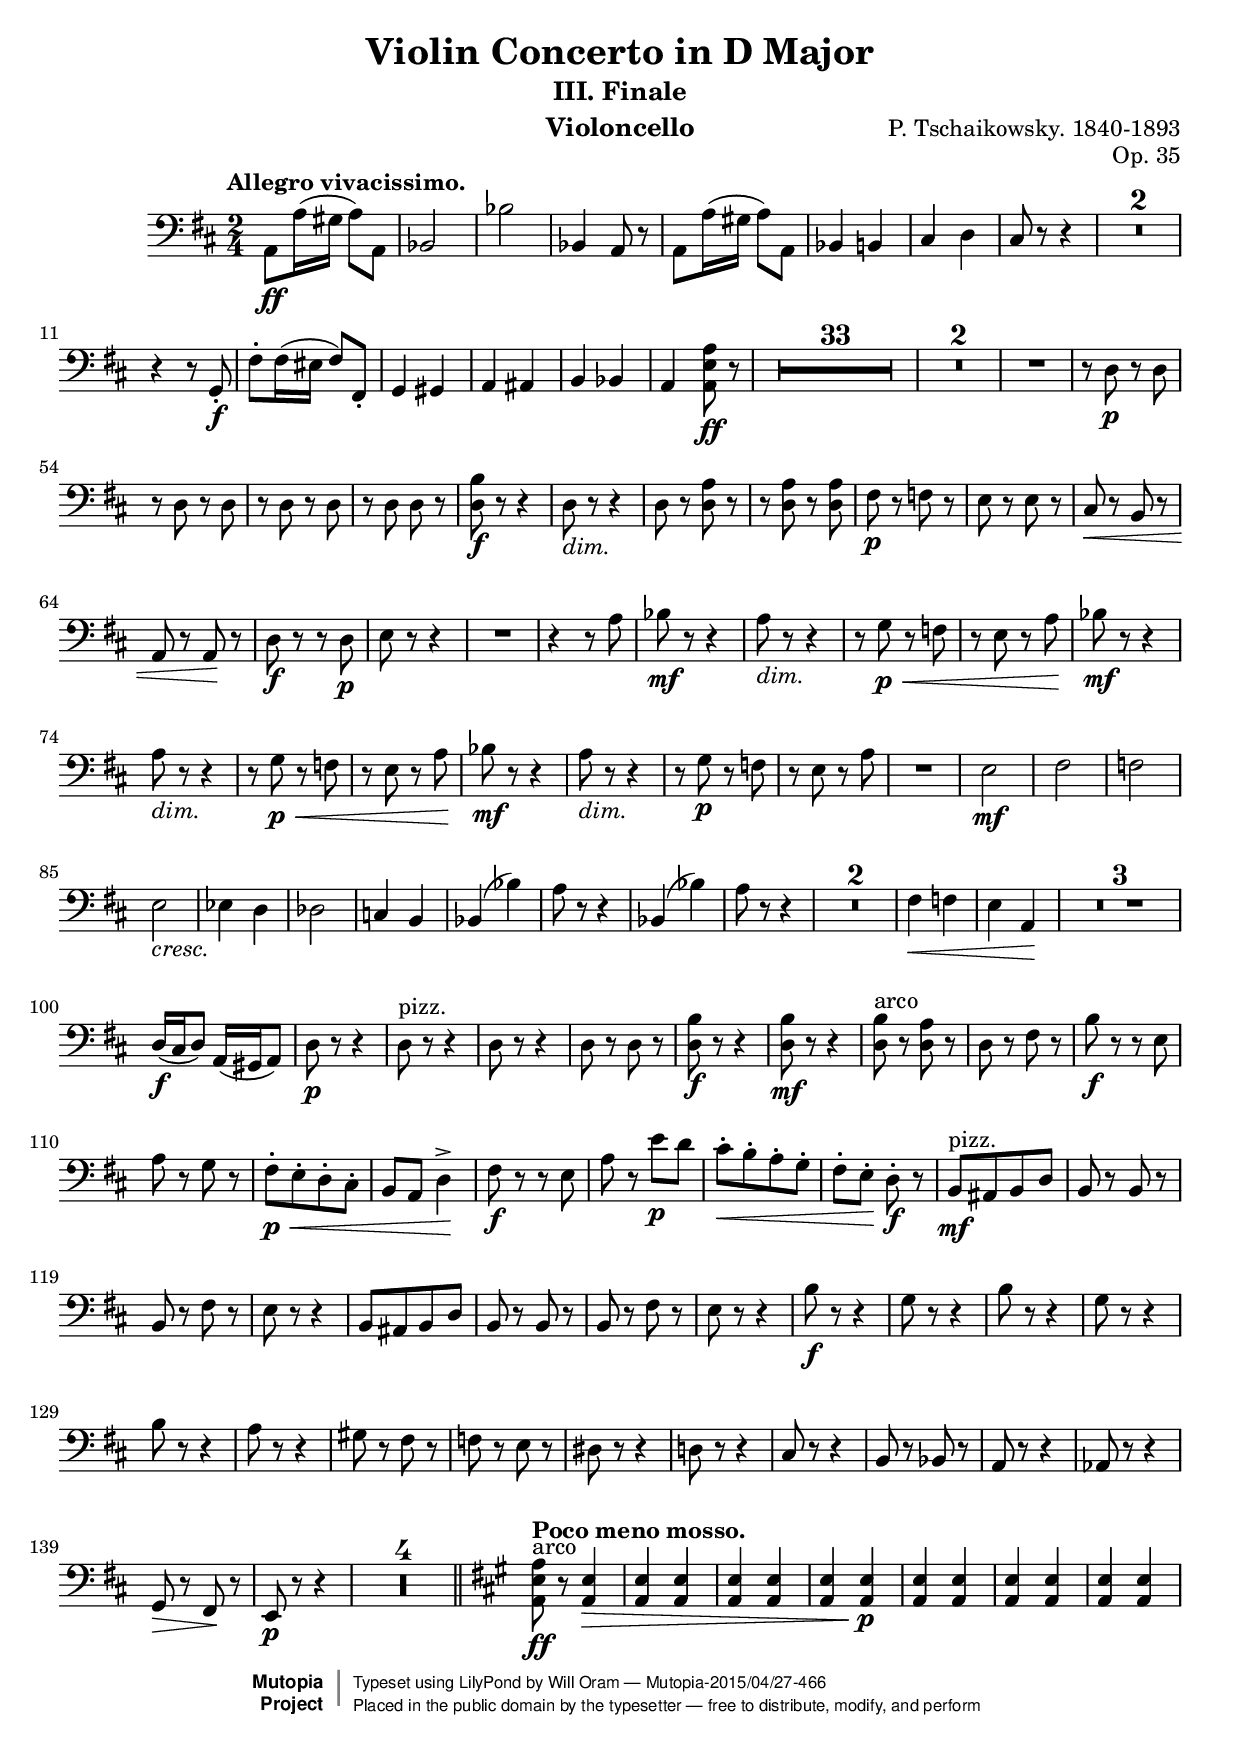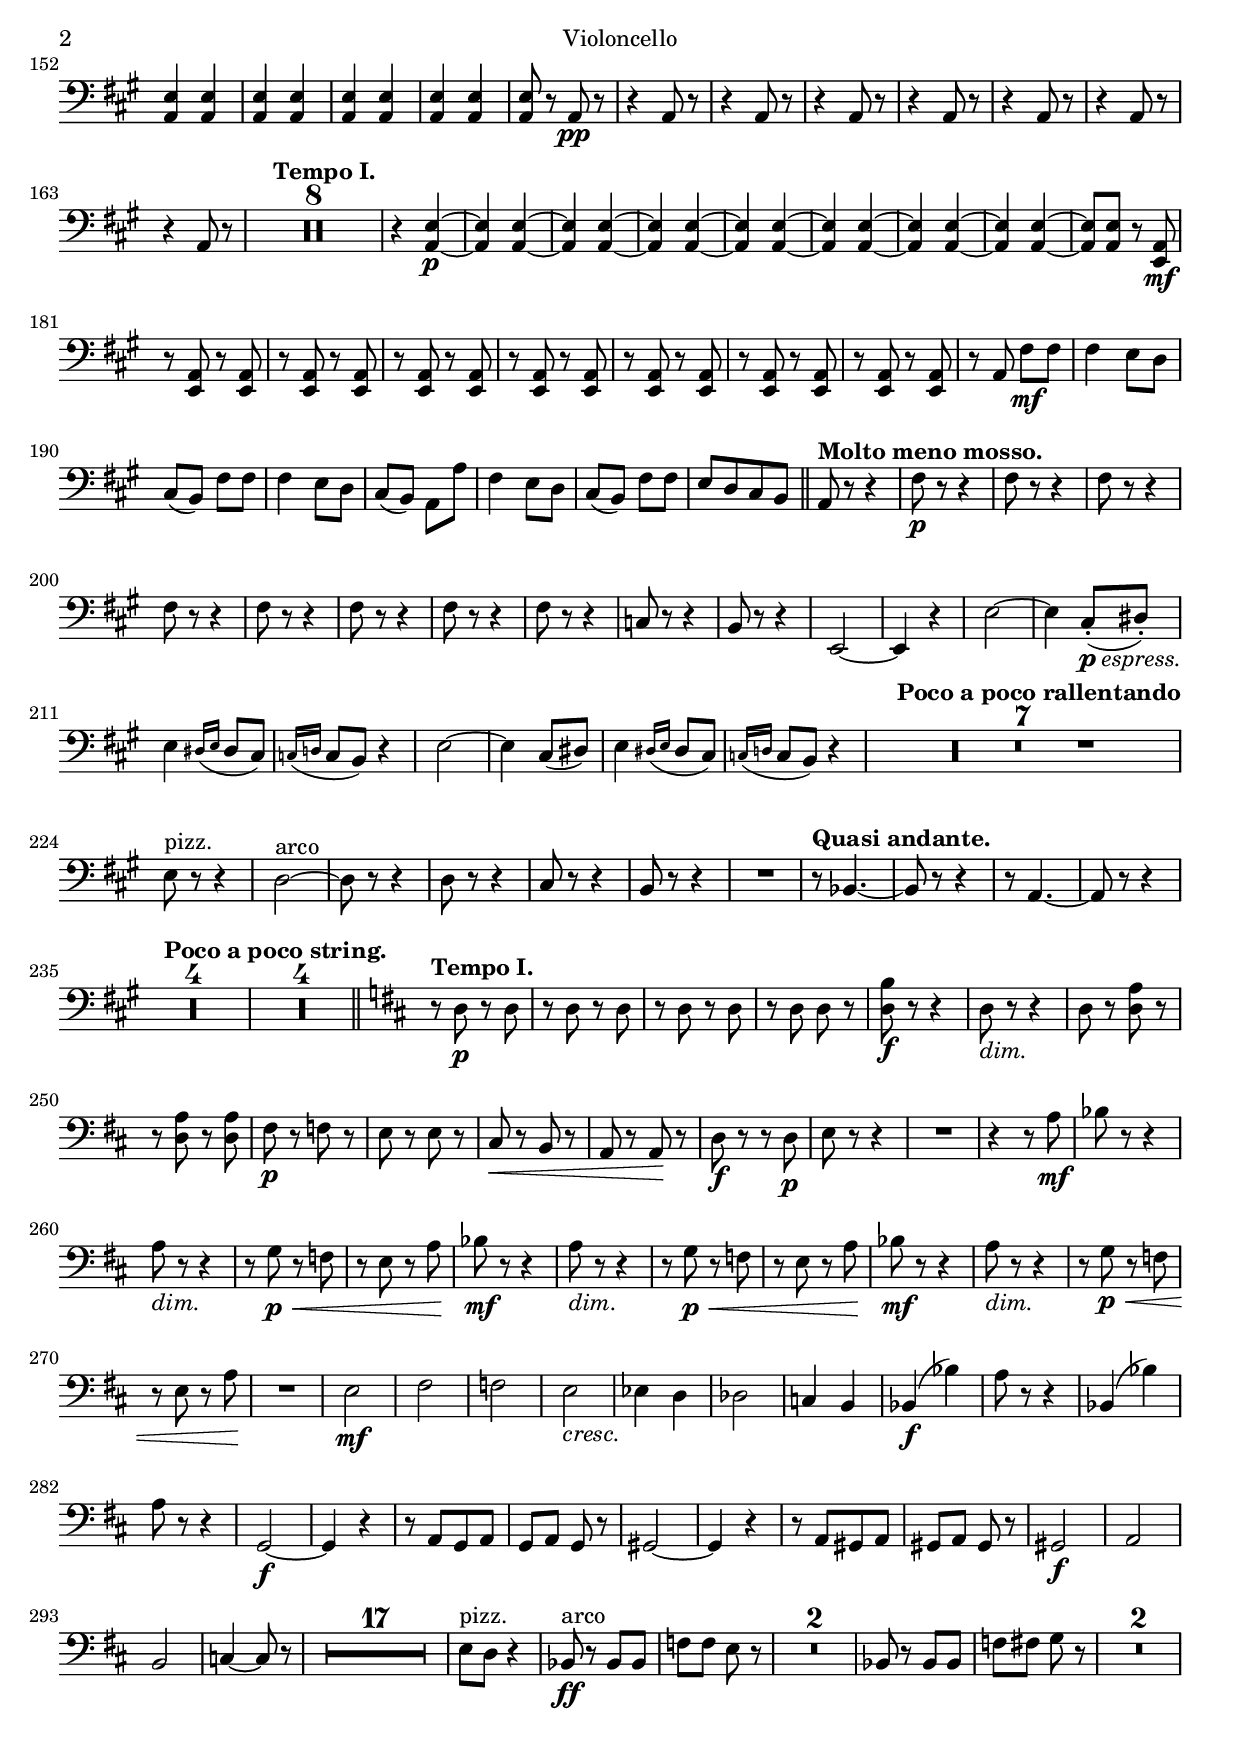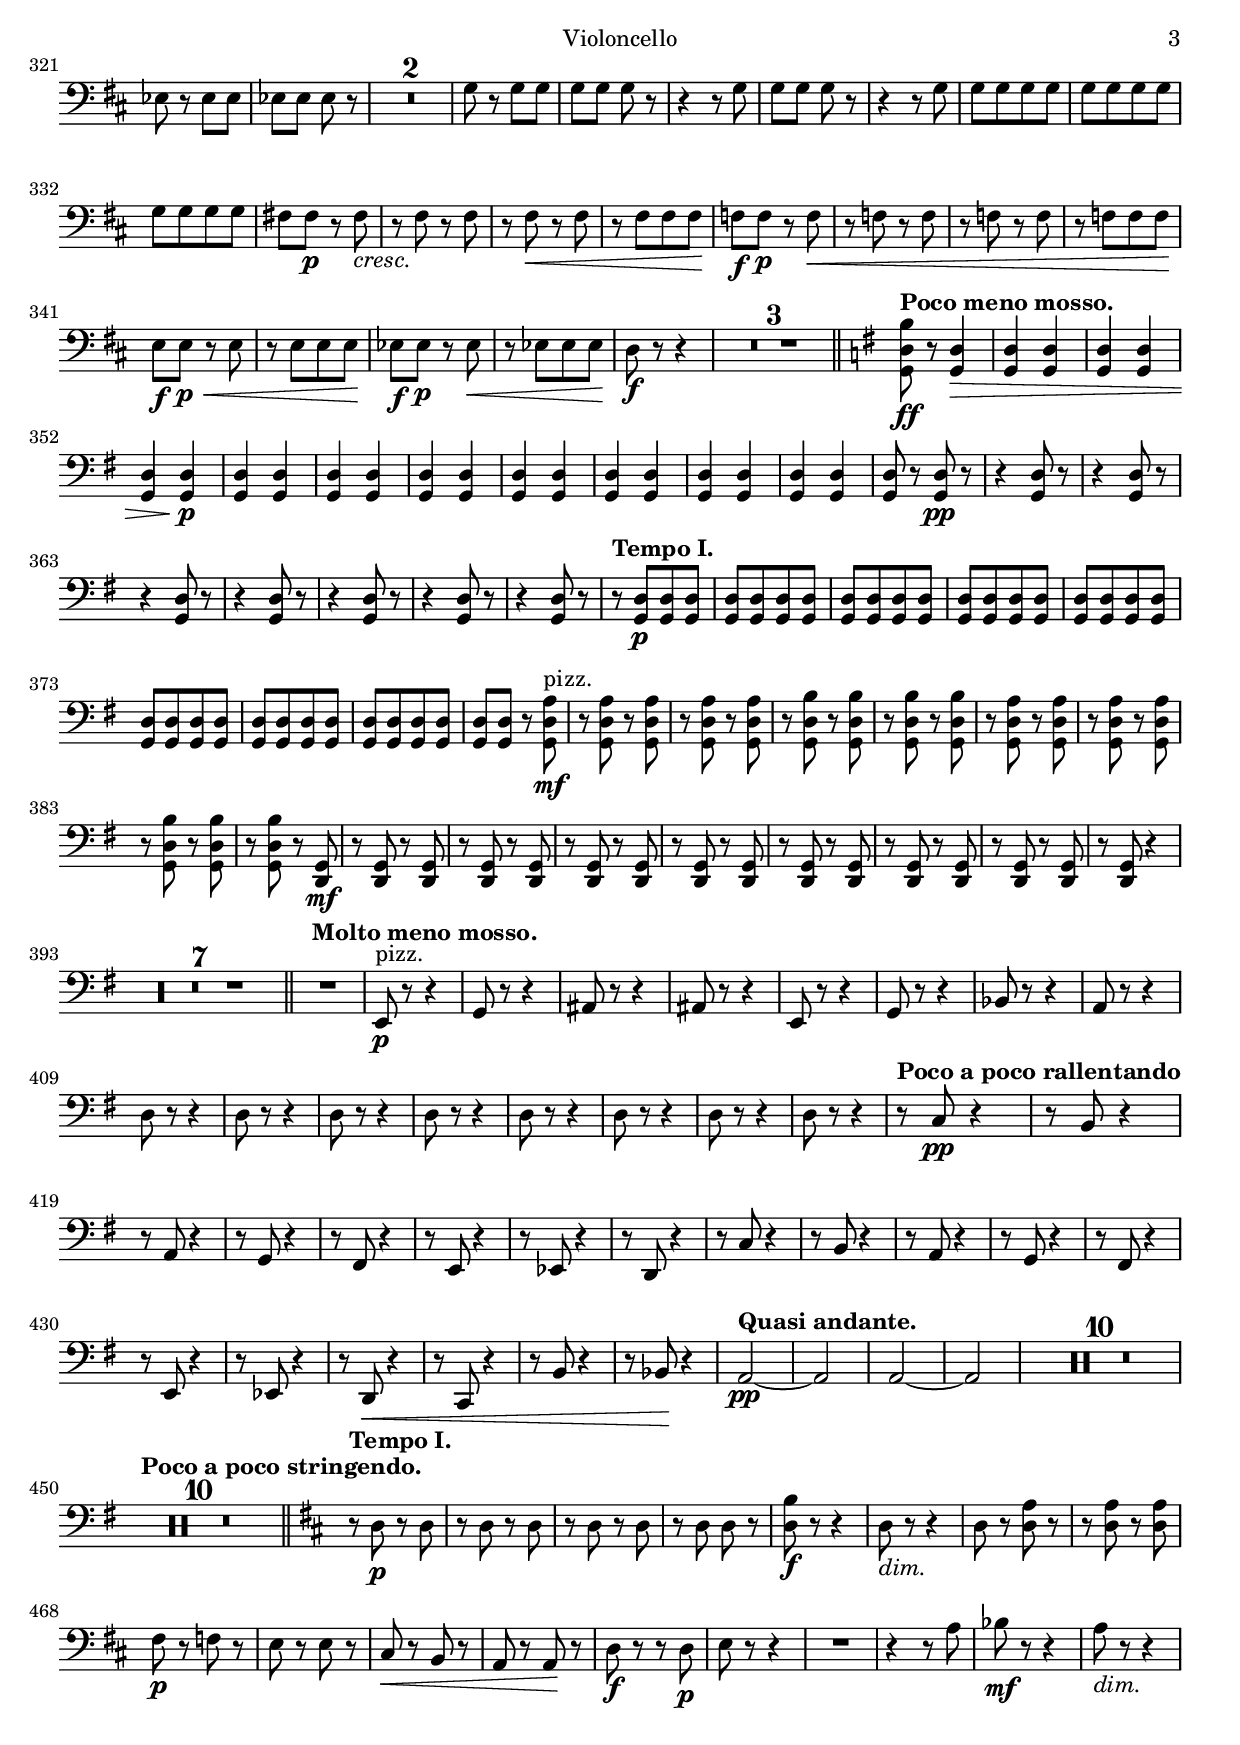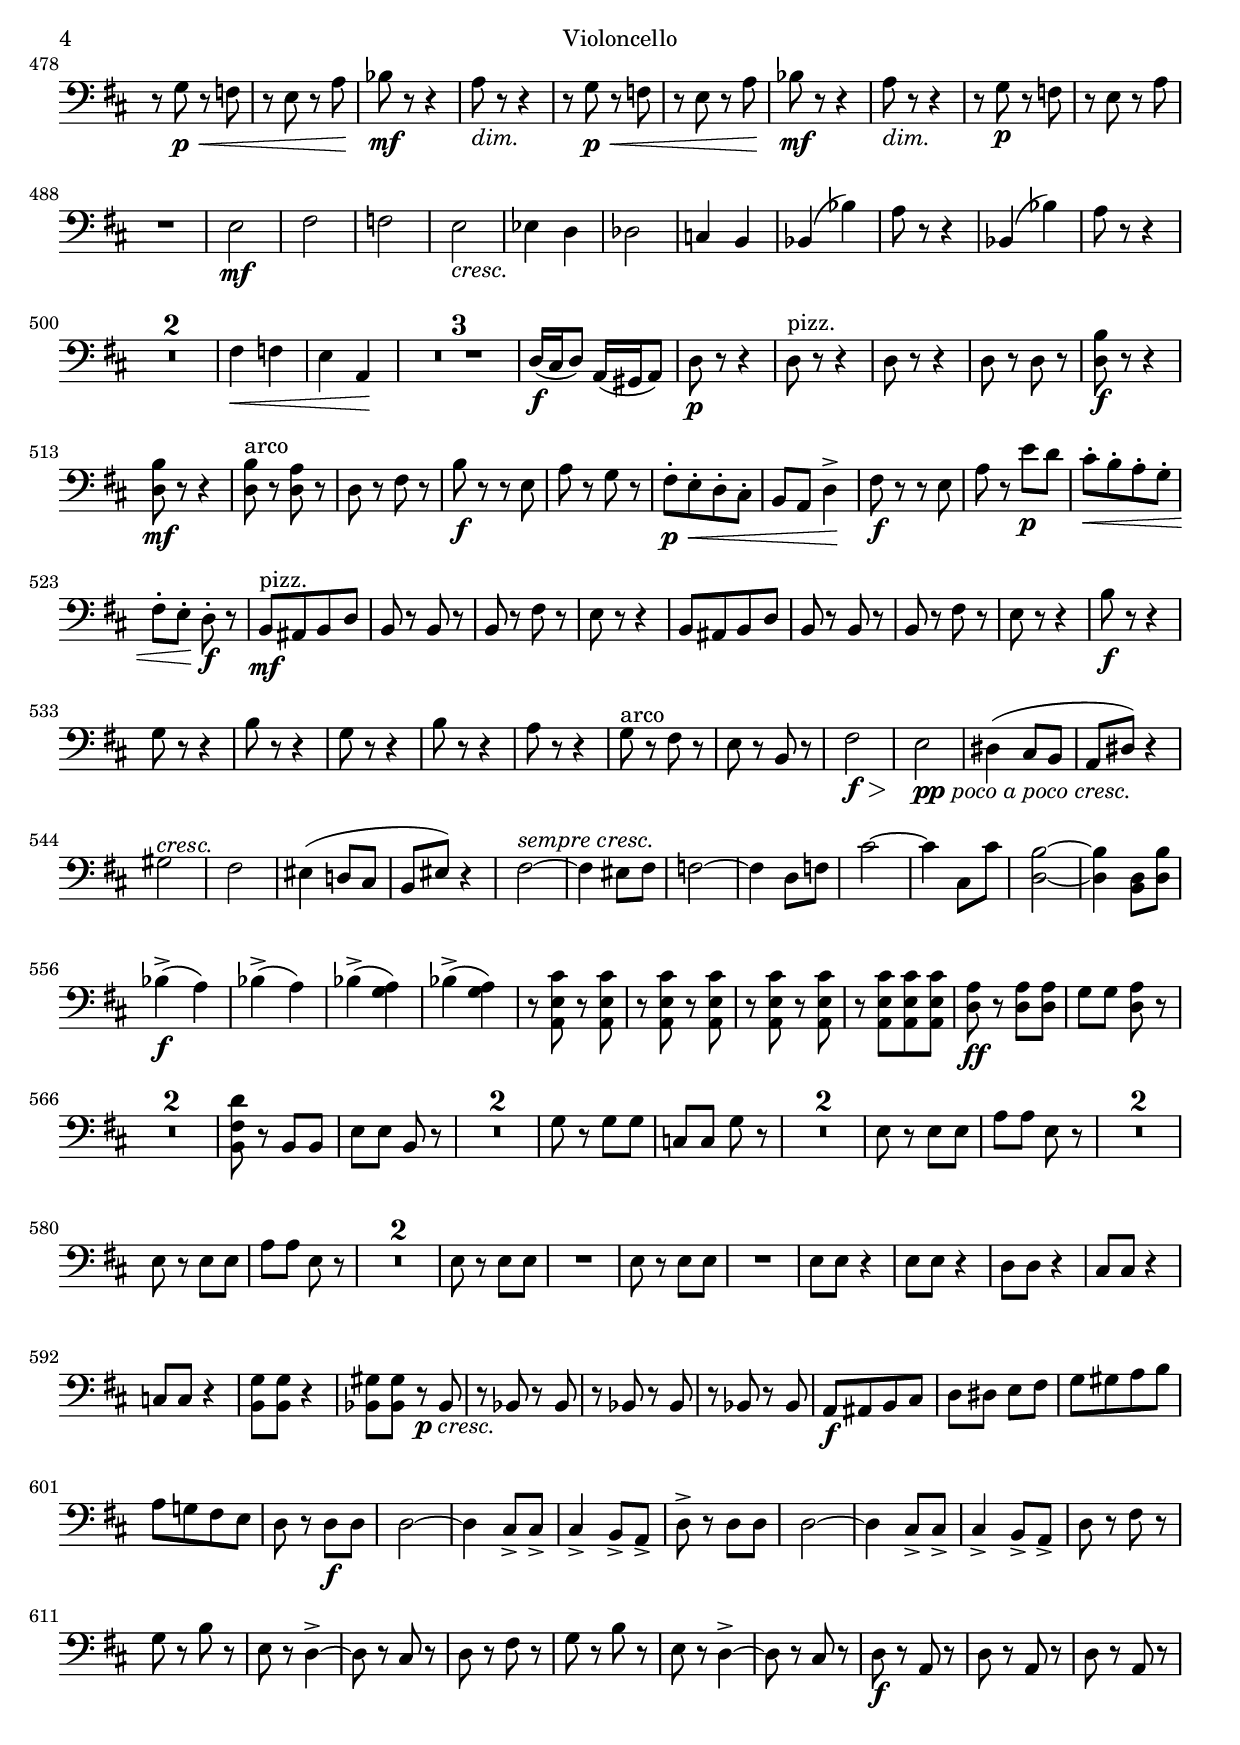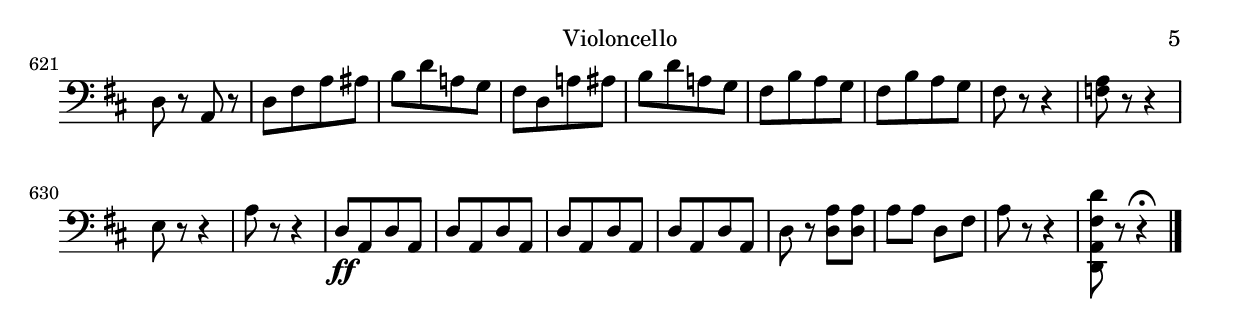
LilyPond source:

\version "2.18.0"
\include "english.ly"
\include "../defs.ily"
\include "global.ily"
\include "header.ily"

\include "violoncello.ily"

\header {
	instrument = "Violoncello"
}
	
\score {
	\context Staff ="violoncello" <<
      	\barlines
      	\theCellos >>
}
